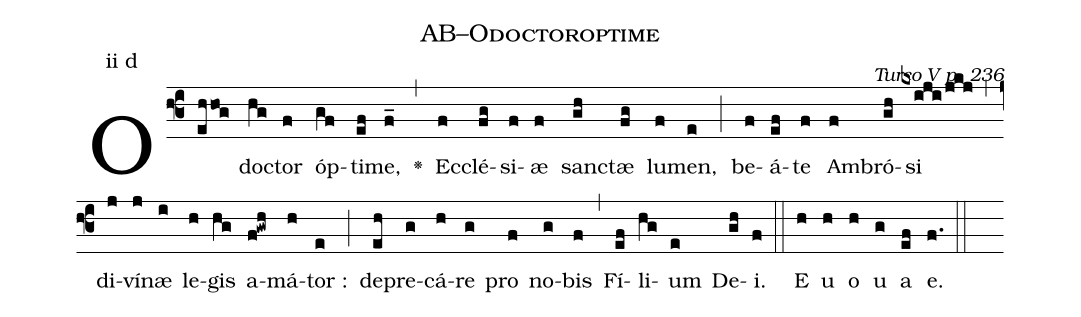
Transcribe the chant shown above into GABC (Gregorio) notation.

name: AB--Odoctoroptime;
commentary: Turco V p. 236;
annotation: ii d;
%%
(f3) O(ehhog) do(hg)ctor(f) óp(gf)ti(ef)me,(f_) <v>\greheightstar</v>(,)
Ec(f)clé(fg)si(f)æ(f) san(gh)ctæ(fg) lu(f)men,(e) (;) be(f)á(ef)te(f) Am(f)bró(gh)si(kxiji/jkj) (,)
di(j)ví(j)næ(i) le(h)gis(hg) a(f!gwh)má(h)tor :(e) (;) de(eh)pre(g)cá(h)re(g) pro(f) no(g)bis(f) (,) Fí(ef)li(hg)um(e) De(gh)i.(f)  (::)
E(h) u(h) o(h) u(g) a(ef) e.(f.) (::)
